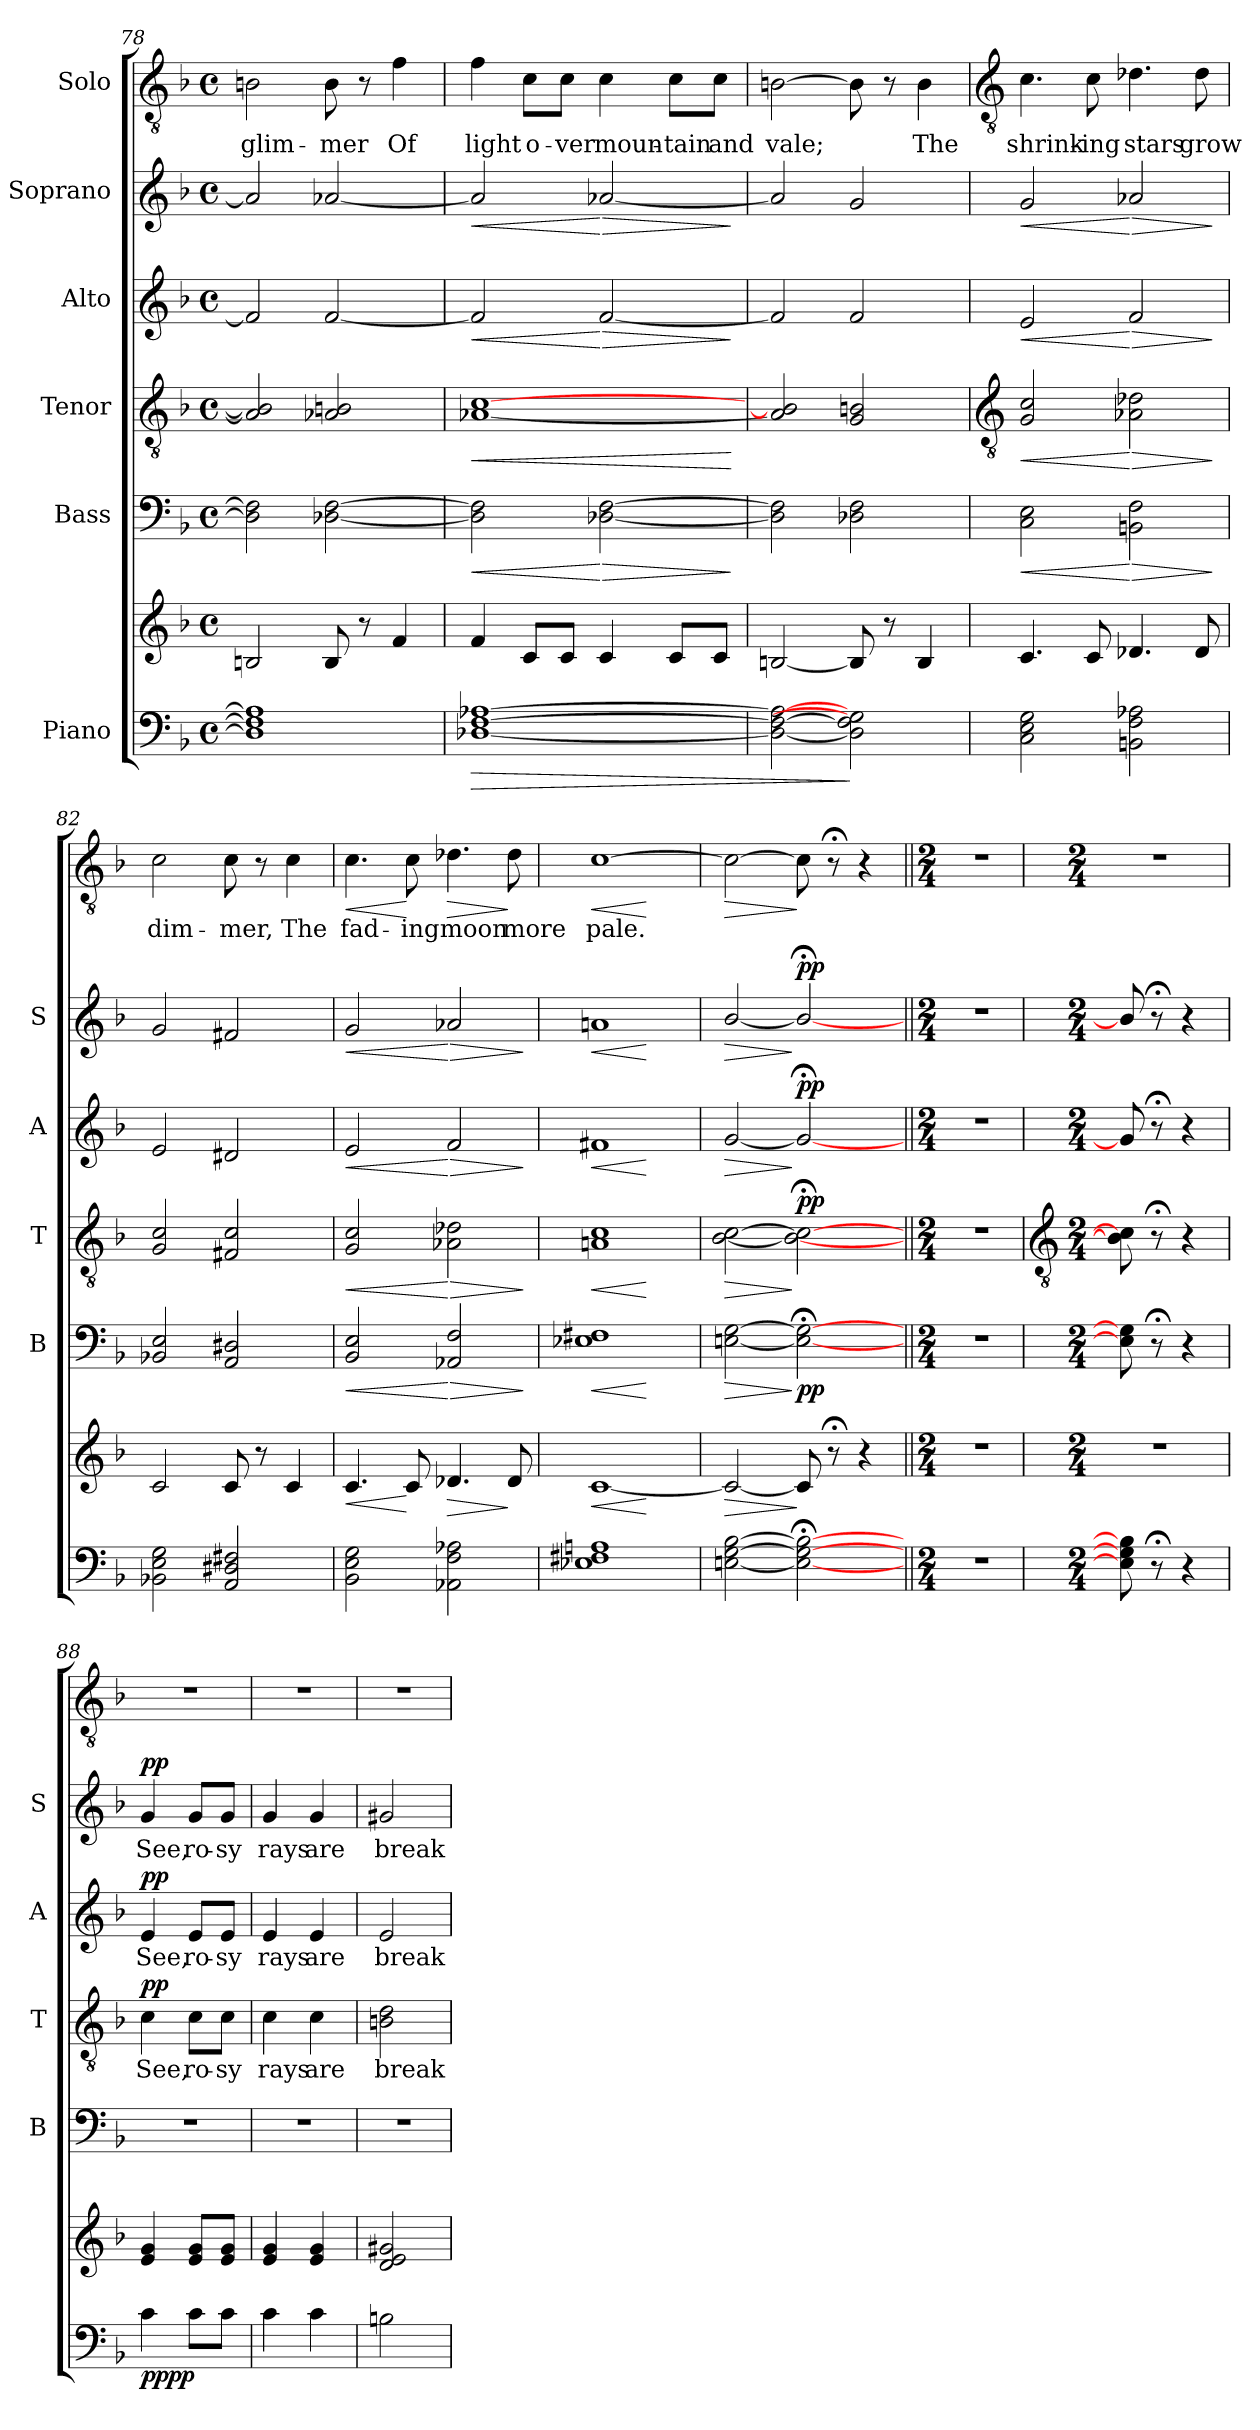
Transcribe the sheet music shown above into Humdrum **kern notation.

**kern	**kern	**dynam	**kern	**dynam	**kern	**text	**dynam	**kern	**text	**dynam	**kern	**text	**dynam	**kern	**text	**dynam
*part6	*part6	*part6	*part5	*part5	*part4	*part4	*part4	*part3	*part3	*part3	*part2	*part2	*part2	*part1	*part1	*part1
*staff7	*staff6	*staff6/7	*staff5	*staff5	*staff4	*staff4	*staff4	*staff3	*staff3	*staff3	*staff2	*staff2	*staff2	*staff1	*staff1	*staff1
*I"Piano	*	*	*I"Bass	*	*I"Tenor	*	*	*I"Alto	*	*	*I"Soprano	*	*	*I"Solo	*	*
*	*	*	*I'B	*	*I'T	*	*	*I'A	*	*	*I'S	*	*	*	*	*
*clefF4	*clefG2	*	*clefF4	*	*clefGv2	*	*	*clefG2	*	*	*clefG2	*	*	*clefGv2	*	*
*k[b-]	*k[b-]	*	*k[b-]	*	*k[b-]	*	*	*k[b-]	*	*	*k[b-]	*	*	*k[b-]	*	*
*F:	*F:	*	*F:	*	*F:	*	*	*F:	*	*	*F:	*	*	*F:	*	*
*M4/4	*M4/4	*	*M4/4	*	*M4/4	*	*	*M4/4	*	*	*M4/4	*	*	*M4/4	*	*
*met(c)	*met(c)	*	*met(c)	*	*met(c)	*	*	*met(c)	*	*	*met(c)	*	*	*met(c)	*	*
=78	=78	=78	=78	=78	=78	=78	=78	=78	=78	=78	=78	=78	=78	=78	=78	=78
!	!	!	!	!	!	!	!	!	!	!	!	!	!	!	!LO:LY:b	!
1D-] 1F] 1A-]	2Bn	.	2D-] 2F]	.	2A-] 2B]	.	.	2f]	.	.	2a-]	.	.	2Bn	glim-	.
!	!	!	!	!	!	!	!	!	!	!	!	!	!	!	!LO:LY:b	!
.	8B	.	[2D- [2F	.	2A- 2B	.	.	[2f	.	.	[2a-	.	.	8B	-mer	.
.	8r	.	.	.	.	.	.	.	.	.	.	.	.	8r	.	.
!	!	!	!	!	!	!	!	!	!	!	!	!	!	!	!LO:LY:b	!
.	4f	.	.	.	.	.	.	.	.	.	.	.	.	4f	Of	.
=79	=79	=79	=79	=79	=79	=79	=79	=79	=79	=79	=79	=79	=79	=79	=79	=79
!	!	!LO:HP:b=2	!	!LO:HP:b	!	!	!LO:HP:b	!	!	!	!	!	!	!	!	!
!	!	!	!	!	!	!	!LO:HP:n=1:b	!	!	!LO:HP:b	!	!	!LO:HP:b	!	!LO:LY:b	!
[1D-X [1F [1A-X	4f	>	2D-] 2F]	<	[1A-X [1c	.	< >	2f]	.	<	2a-]	.	<	4f	light	.
!	!	!	!	!	!	!	!	!	!	!	!	!	!	!	!LO:LY:b	!
.	8cL	.	.	.	.	.	.	.	.	.	.	.	.	8c\L	o-	.
!	!	!	!	!	!	!	!	!	!	!	!	!	!	!	!LO:LY:b	!
.	8cJ	.	.	.	.	.	.	.	.	.	.	.	.	8c\J	-ver	.
!	!	!	!	!LO:HP:n=1:b	!	!	!	!	!	!LO:HP:n=1:b	!	!	!LO:HP:n=1:b	!	!LO:LY:b	!
.	4c	.	[2D- [2F	[ >	.	.	.	[2f	.	[ >	[2a-	.	[ >	4c	moun-	.
!	!	!	!	!	!	!	!	!	!	!	!	!	!	!	!LO:LY:b	!
.	8cL	.	.	.	.	.	.	.	.	.	.	.	.	8c\L	-tain	.
!	!	!	!	!	!	!	!	!	!	!	!	!	!	!	!LO:LY:b	!
.	8cJ	.	.	.	.	.	.	.	.	.	.	.	.	8c\J	and	.
.	.	.	.	]	.	.	[	.	.	]	.	.	]	.	.	.
=80	=80	=80	=80	=80	=80	=80	=80	=80	=80	=80	=80	=80	=80	=80	=80	=80
!	!	!	!	!	!	!	!	!	!	!	!	!	!	!	!LO:LY:b	!
2D-_ 2F_ 2A-_	[2Bn	.	2D-] 2F]	.	2A-] 2B]	.	.	2f]	.	.	2a-]	.	.	[2Bn	vale;	.
2D-] 2F] 2G]	8B]	]	2D- 2F	.	2G 2B	.	]	2f	.	.	2g	.	.	8B]	.	.
.	8r	.	.	.	.	.	.	.	.	.	.	.	.	8r	.	.
!	!	!	!	!	!	!	!	!	!	!	!	!	!	!	!LO:LY:b	!
.	4B	.	.	.	.	.	.	.	.	.	.	.	.	4B	The	.
!!LO:LB:g=z
=81	=81	=81	=81	=81	=81	=81	=81	=81	=81	=81	=81	=81	=81	=81	=81	=81
*	*	*	*	*	*clefGv2	*	*	*	*	*	*	*	*	*clefGv2	*	*
!	!	!	!	!LO:HP:b	!	!	!LO:HP:b	!	!	!LO:HP:b	!	!	!LO:HP:b	!	!LO:LY:b	!
2C 2E 2G	4.c	.	2C 2E	<	2G 2c	.	<	2e	.	<	2g	.	<	4.c	shrink-	.
!	!	!	!	!	!	!	!	!	!	!	!	!	!	!	!LO:LY:b	!
.	8c	.	.	.	.	.	.	.	.	.	.	.	.	8c	-ing	.
!	!	!	!	!LO:HP:n=1:b	!	!	!LO:HP:n=1:b	!	!	!LO:HP:n=1:b	!	!	!LO:HP:n=1:b	!	!LO:LY:b	!
2BBn 2F 2A-X	4.d-X	.	2BBn 2F	[ >	2A-X 2d-X	.	[ >	2f	.	[ >	2a-X	.	[ >	4.d-X	stars	.
!	!	!	!	!	!	!	!	!	!	!	!	!	!	!	!LO:LY:b	!
.	8d-	.	.	.	.	.	.	.	.	.	.	.	.	8d-	grow	.
.	.	.	.	]	.	.	]	.	.	]	.	.	]	.	.	.
=82	=82	=82	=82	=82	=82	=82	=82	=82	=82	=82	=82	=82	=82	=82	=82	=82
!	!	!	!	!	!	!	!	!	!	!	!	!	!	!	!LO:LY:b	!
2BB-X 2E 2G	2c	.	2BB-X 2E	.	2G 2c	.	.	2e	.	.	2g	.	.	2c	dim-	.
!	!	!	!	!	!	!	!	!	!	!	!	!	!	!	!LO:LY:b	!
2AA 2D#X 2F#X	8c	.	2AA 2D#X	.	2F#X 2c	.	.	2d#X	.	.	2f#X	.	.	8c	-mer,	.
.	8r	.	.	.	.	.	.	.	.	.	.	.	.	8r	.	.
!	!	!	!	!	!	!	!	!	!	!	!	!	!	!	!LO:LY:b	!
.	4c	.	.	.	.	.	.	.	.	.	.	.	.	4c	The	.
=83	=83	=83	=83	=83	=83	=83	=83	=83	=83	=83	=83	=83	=83	=83	=83	=83
!	!	!LO:HP:b	!	!LO:HP:b	!	!	!LO:HP:b	!	!	!LO:HP:b	!	!	!LO:HP:b	!	!LO:LY:b	!LO:HP:b
2BB- 2E 2G	4.c	<	2BB- 2E	<	2G 2c	.	<	2e	.	<	2g	.	<	4.c	fad-	<
!	!	!	!	!	!	!	!	!	!	!	!	!	!	!	!LO:LY:b	!
.	8c	[	.	.	.	.	.	.	.	.	.	.	.	8c	-ing	[
!	!	!LO:HP:b	!	!LO:HP:n=1:b	!	!	!LO:HP:n=1:b	!	!	!LO:HP:n=1:b	!	!	!LO:HP:n=1:b	!	!LO:LY:b	!LO:HP:b
2AA-X 2F 2A-X	4.d-X	>	2AA-X 2F	[ >	2A-X 2d-X	.	[ >	2f	.	[ >	2a-X	.	[ >	4.d-X	moon	>
!	!	!	!	!	!	!	!	!	!	!	!	!	!	!	!LO:LY:b	!
.	8d-	]	.	.	.	.	.	.	.	.	.	.	.	8d-	more	]
.	.	.	.	]	.	.	]	.	.	]	.	.	]	.	.	.
=84	=84	=84	=84	=84	=84	=84	=84	=84	=84	=84	=84	=84	=84	=84	=84	=84
!	!	!LO:HP:b	!	!LO:HP:b	!	!	!LO:HP:b	!	!	!LO:HP:b	!	!	!LO:HP:b	!	!LO:LY:b	!LO:HP:b
1E-X 1F#X 1An	[1c	<	1E-X 1F#X	<	1An 1c	.	<	1f#X	.	<	1an	.	<	[1c	pale.	<
.	.	[	.	[	.	.	[	.	.	[	.	.	[	.	.	[
=85	=85	=85	=85	=85	=85	=85	=85	=85	=85	=85	=85	=85	=85	=85	=85	=85
!	!	!LO:HP:b	!	!LO:HP:b	!	!	!LO:HP:b	!	!	!LO:HP:b	!	!	!LO:HP:b	!	!	!LO:HP:b
[2En [2G [2B-	2c_	>	[2En [2G	>	[2B- [2c	.	>	[2g	.	>	[2b-/	.	>	2c_	.	>
!	!	!	!	!LO:DY:n=1:b	!	!	!LO:DY:n=1:b	!	!	!LO:DY:n=1:b	!	!	!LO:DY:n=1:b	!	!	!
2E_;< 2G_;< 2B-_;<	8c]	]	2E_;< 2G_;<	] pp	2B-_;< 2c_;<	.	] pp	2g;<_	.	] pp	2b-;</_	.	] pp	8c]	.	]
.	8r;<	.	.	.	.	.	.	.	.	.	.	.	.	8r;<	.	.
.	4r	.	.	.	.	.	.	.	.	.	.	.	.	4r	.	.
=86||	=86||	=86||	=86||	=86||	=86||	=86||	=86||	=86||	=86||	=86||	=86||	=86||	=86||	=86||	=86||	=86||
*M2/4	*M2/4	*	*M2/4	*	*M2/4	*	*	*M2/4	*	*	*M2/4	*	*	*M2/4	*	*
2r	2r	.	2r	.	2r	.	.	2r	.	.	2r	.	.	2r	.	.
!!LO:LB:g=z
=87	=87	=87	=87	=87	=87	=87	=87	=87	=87	=87	=87	=87	=87	=87	=87	=87
*	*	*	*	*	*clefGv2	*	*	*	*	*	*	*	*	*	*	*
*M2/4	*M2/4	*	*M2/4	*	*M2/4	*	*	*M2/4	*	*	*M2/4	*	*	*M2/4	*	*
8E] 8G] 8B-]	2r	.	8E] 8G]	.	8B-] 8c]	.	.	8g]	.	.	8b-/]	.	.	2r	.	.
8r;<	.	.	8r;<	.	8r;<	.	.	8r;<	.	.	8r;<	.	.	.	.	.
4r	.	.	4r	.	4r	.	.	4r	.	.	4r	.	.	.	.	.
=88	=88	=88	=88	=88	=88	=88	=88	=88	=88	=88	=88	=88	=88	=88	=88	=88
!	!	!LO:DY:b=2	!LO:N:vis=1	!	!	!LO:LY:b	!	!	!LO:LY:b	!	!	!LO:LY:b	!	!	!	!
!	!	!LO:DY:n=1:b	!	!	!	!	!LO:DY:b	!	!	!LO:DY:b	!	!	!LO:DY:b	!	!	!
4c	4e 4g	pp pp	2r	.	4c	See,	pp	4e	See,	pp	4g	See,	pp	2r	.	.
!	!	!	!	!	!	!LO:LY:b	!	!	!LO:LY:b	!	!	!LO:LY:b	!	!	!	!
8cL	8e 8gL	.	.	.	8c\L	ro-	.	8e/L	ro-	.	8g/L	ro-	.	.	.	.
!	!	!	!	!	!	!LO:LY:b	!	!	!LO:LY:b	!	!	!LO:LY:b	!	!	!	!
8cJ	8e 8gJ	.	.	.	8c\J	-sy	.	8e/J	-sy	.	8g/J	-sy	.	.	.	.
=89	=89	=89	=89	=89	=89	=89	=89	=89	=89	=89	=89	=89	=89	=89	=89	=89
!	!	!	!LO:N:vis=1	!	!	!LO:LY:b	!	!	!LO:LY:b	!	!	!LO:LY:b	!	!	!	!
4c	4e 4g	.	2r	.	4c	rays	.	4e	rays	.	4g	rays	.	2r	.	.
!	!	!	!	!	!	!LO:LY:b	!	!	!LO:LY:b	!	!	!LO:LY:b	!	!	!	!
4c	4e 4g	.	.	.	4c	are	.	4e	are	.	4g	are	.	.	.	.
=90	=90	=90	=90	=90	=90	=90	=90	=90	=90	=90	=90	=90	=90	=90	=90	=90
!	!	!	!LO:N:vis=1	!	!	!LO:LY:b	!	!	!LO:LY:b	!	!	!LO:LY:b	!	!	!	!
2Bn	2d 2e 2g#X	.	2r	.	2Bn 2d	break-	.	2e	break-	.	2g#X	break-	.	2r	.	.
=	=	=	=	=	=	=	=	=	=	=	=	=	=	=	=	=
*-	*-	*-	*-	*-	*-	*-	*-	*-	*-	*-	*-	*-	*-	*-	*-	*-
